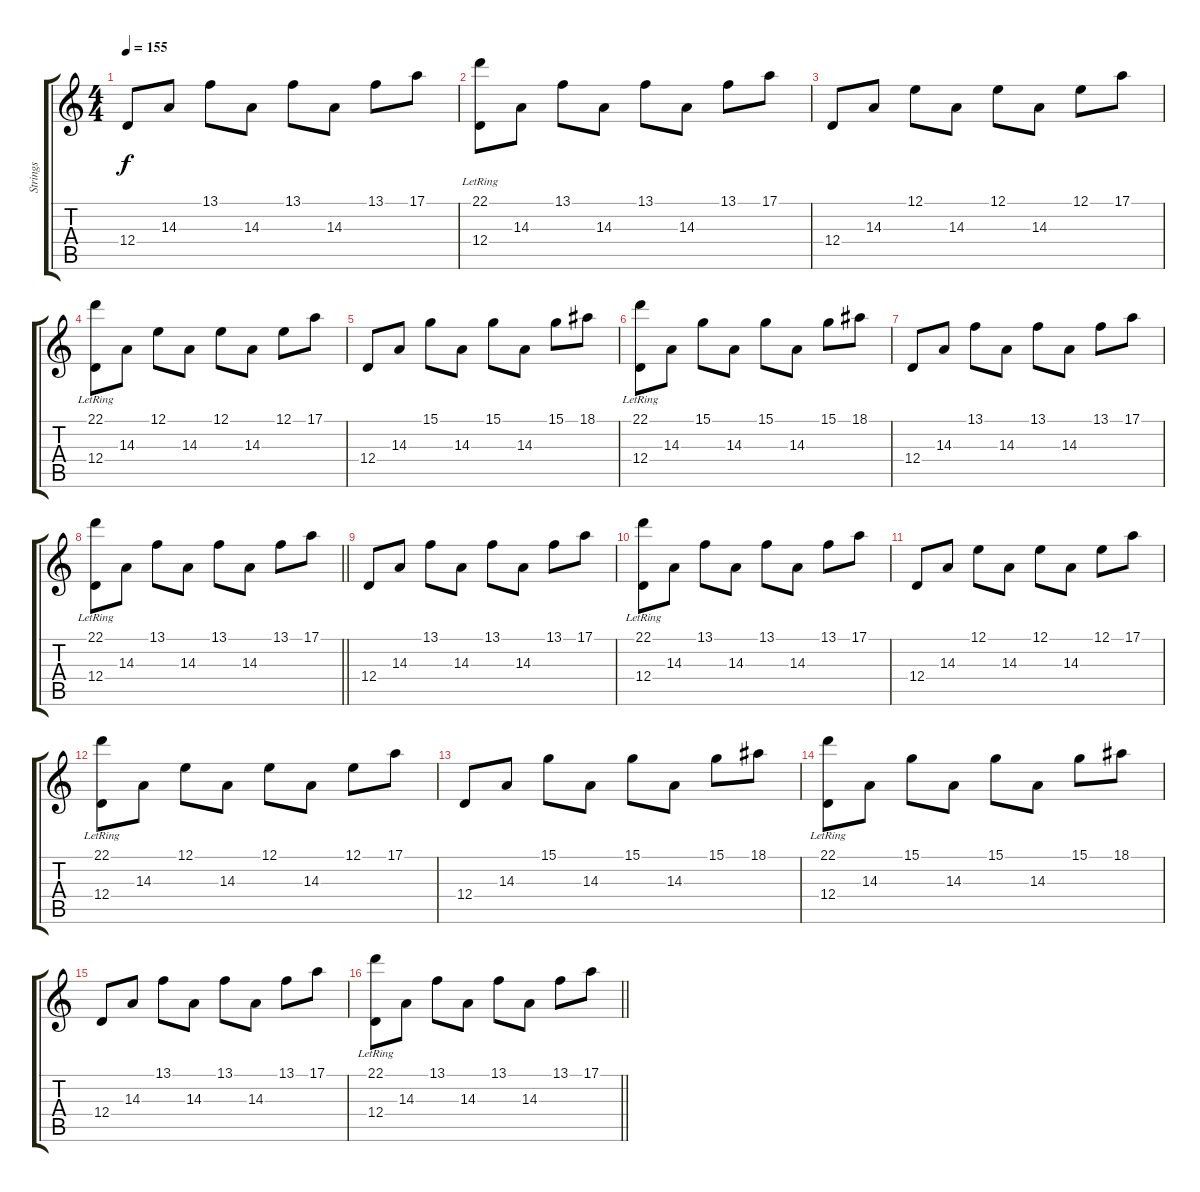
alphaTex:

\track ("Strings" "Strings") {instrument stringensemble1}
\staff {score tabs}
\tuning (E4 B3 G3 D3 A2 E2) {hide}
\ts (4 4)
\tempo 155
\clef g2
\ks c
12.4.8{dy f} 14.3.8 13.1.8 14.3.8 13.1.8 14.3.8 13.1.8 17.1.8 |
(22.1{lr} 12.4).8 14.3.8 13.1.8 14.3.8 13.1.8 14.3.8 13.1.8 17.1.8 |
12.4.8 14.3.8 12.1.8 14.3.8 12.1.8 14.3.8 12.1.8 17.1.8 |
(22.1{lr} 12.4).8 14.3.8 12.1.8 14.3.8 12.1.8 14.3.8 12.1.8 17.1.8 |
12.4.8 14.3.8 15.1.8 14.3.8 15.1.8 14.3.8 15.1.8 18.1.8 |
(22.1{lr} 12.4).8 14.3.8 15.1.8 14.3.8 15.1.8 14.3.8 15.1.8 18.1.8 |
12.4.8 14.3.8 13.1.8 14.3.8 13.1.8 14.3.8 13.1.8 17.1.8 |
\barLineRight lightlight
(22.1{lr} 12.4).8 14.3.8 13.1.8 14.3.8 13.1.8 14.3.8 13.1.8 17.1.8 |
12.4.8 14.3.8 13.1.8 14.3.8 13.1.8 14.3.8 13.1.8 17.1.8 |
(22.1{lr} 12.4).8 14.3.8 13.1.8 14.3.8 13.1.8 14.3.8 13.1.8 17.1.8 |
12.4.8 14.3.8 12.1.8 14.3.8 12.1.8 14.3.8 12.1.8 17.1.8 |
(22.1{lr} 12.4).8 14.3.8 12.1.8 14.3.8 12.1.8 14.3.8 12.1.8 17.1.8 |
12.4.8 14.3.8 15.1.8 14.3.8 15.1.8 14.3.8 15.1.8 18.1.8 |
(22.1{lr} 12.4).8 14.3.8 15.1.8 14.3.8 15.1.8 14.3.8 15.1.8 18.1.8 |
12.4.8 14.3.8 13.1.8 14.3.8 13.1.8 14.3.8 13.1.8 17.1.8 |
\barLineRight lightlight
(22.1{lr} 12.4).8 14.3.8 13.1.8 14.3.8 13.1.8 14.3.8 13.1.8 17.1.8
